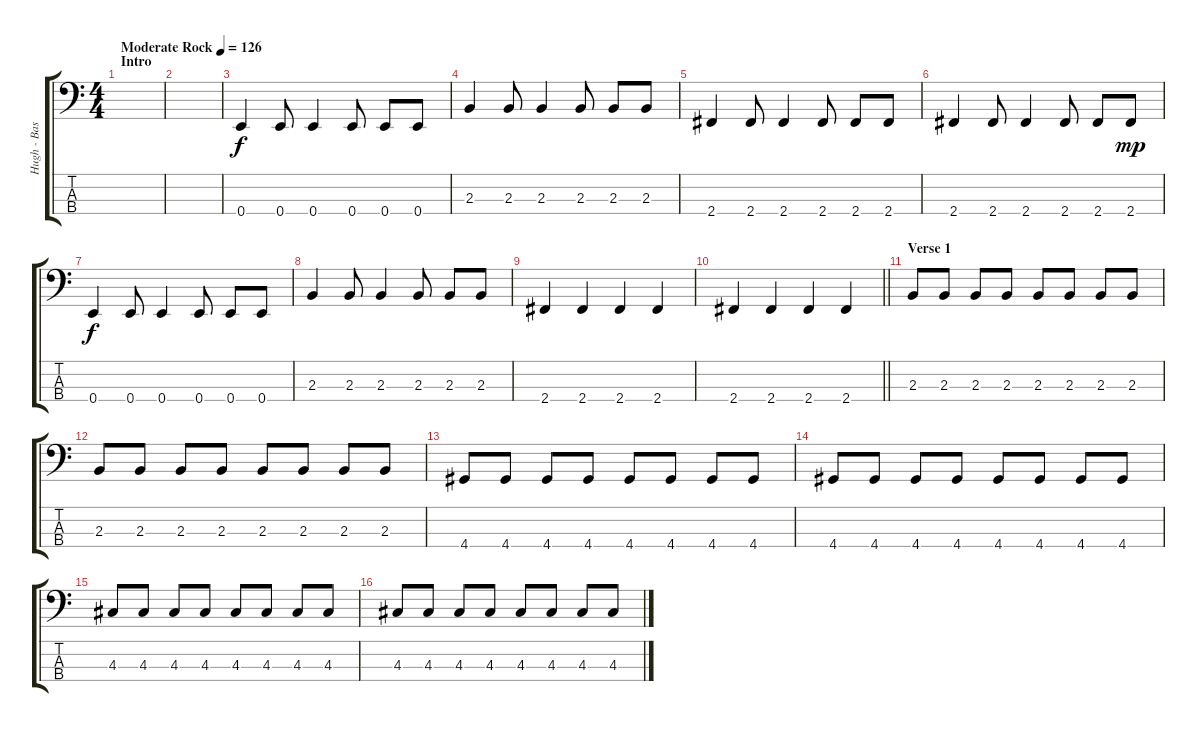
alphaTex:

\track ("Hugh - Bass" "Hugh - Bas") {instrument electricbassfinger}
\staff {score tabs}
\tuning (G2 D2 A1 E1) {hide}
\ts (4 4)
\section ("" "Intro")
\tempo (126 "Moderate Rock")
\clef f4
\ks c
|
|
0.4.4 0.4.8 0.4.4 0.4.8 0.4.8 0.4.8 |
2.3.4 2.3.8 2.3.4 2.3.8 2.3.8 2.3.8 |
2.4.4 2.4.8 2.4.4 2.4.8 2.4.8 2.4.8 |
2.4.4 2.4.8 2.4.4 2.4.8 2.4.8 2.4.8{dy mp} |
0.4.4{dy f} 0.4.8 0.4.4 0.4.8 0.4.8 0.4.8 |
2.3.4 2.3.8 2.3.4 2.3.8 2.3.8 2.3.8 |
2.4.4 2.4.4 2.4.4 2.4.4 |
\barLineRight lightlight
2.4.4 2.4.4 2.4.4 2.4.4 |
\section ("" "Verse 1")
2.3.8{volume 8} 2.3.8 2.3.8 2.3.8 2.3.8 2.3.8 2.3.8 2.3.8 |
2.3.8 2.3.8 2.3.8 2.3.8 2.3.8 2.3.8 2.3.8 2.3.8 |
4.4.8 4.4.8 4.4.8 4.4.8 4.4.8 4.4.8 4.4.8 4.4.8 |
4.4.8 4.4.8 4.4.8 4.4.8 4.4.8 4.4.8 4.4.8 4.4.8 |
4.3.8 4.3.8 4.3.8 4.3.8 4.3.8 4.3.8 4.3.8 4.3.8 |
4.3.8 4.3.8 4.3.8 4.3.8 4.3.8 4.3.8 4.3.8 4.3.8
